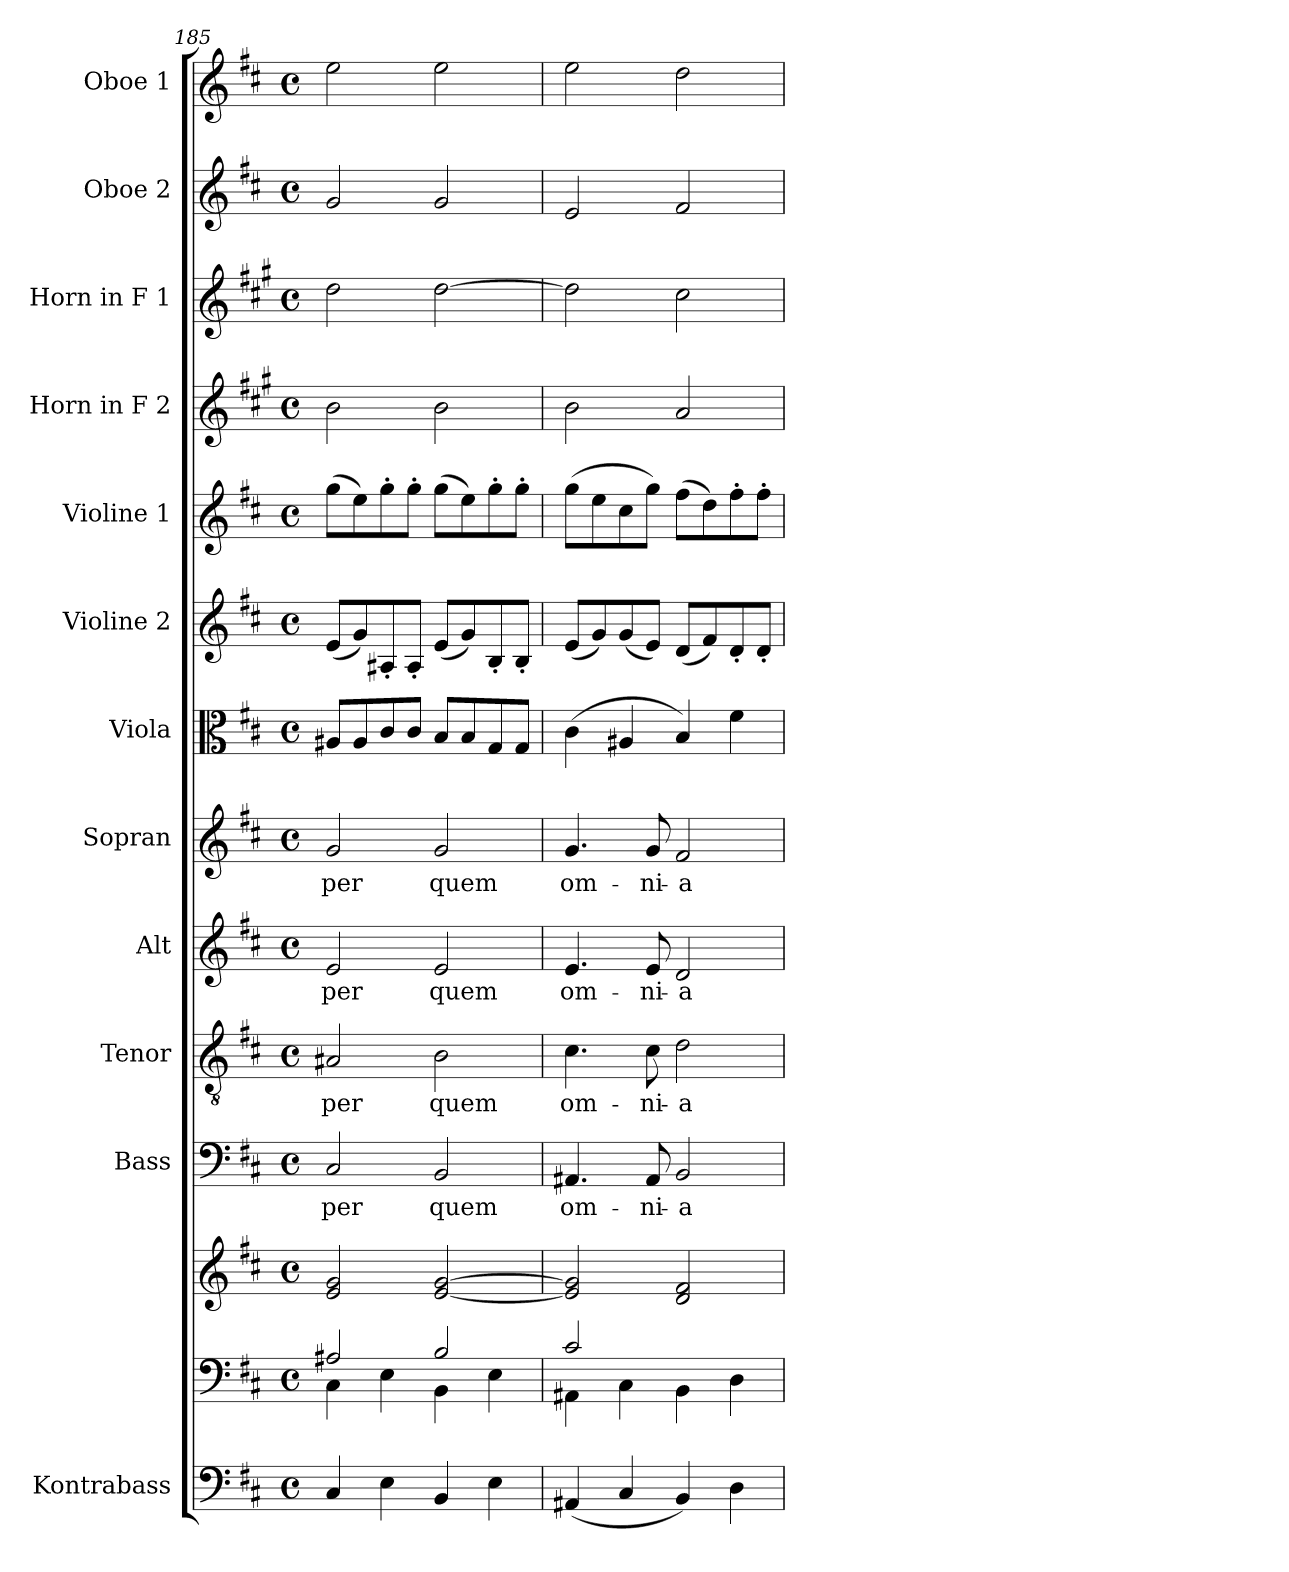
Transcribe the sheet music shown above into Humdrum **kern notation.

**kern	**kern	**kern	**kern	**text	**kern	**text	**kern	**text	**kern	**text	**kern	**kern	**kern	**kern	**kern	**kern	**kern
*part13	*part12	*part12	*part11	*part11	*part10	*part10	*part9	*part9	*part8	*part8	*part7	*part6	*part5	*part4	*part3	*part2	*part1
*staff14	*staff13	*staff12	*staff11	*staff11	*staff10	*staff10	*staff9	*staff9	*staff8	*staff8	*staff7	*staff6	*staff5	*staff4	*staff3	*staff2	*staff1
*I"Kontrabass	*	*	*I"Bass	*	*I"Tenor	*	*I"Alt	*	*I"Sopran	*	*I"Viola	*I"Violine 2	*I"Violine 1	*I"Horn in F 2	*I"Horn in F 1	*I"Oboe 2	*I"Oboe 1
*I'Kb.	*	*	*I'B.	*	*I'T.	*	*I'A.	*	*I'S.	*	*I'Vla.	*I'Vl. 2	*I'Vl. 1	*	*	*I'Ob. 2	*I'Ob. 1
*clefF4	*clefF4	*clefG2	*clefF4	*	*clefGv2	*	*clefG2	*	*clefG2	*	*clefC3	*clefG2	*clefG2	*clefG2	*clefG2	*clefG2	*clefG2
*ITrd7c12	*	*	*	*	*	*	*	*	*	*	*	*	*	*ITrd4c7	*ITrd4c7	*	*
*k[f#c#]	*k[f#c#]	*k[f#c#]	*k[f#c#]	*	*k[f#c#]	*	*k[f#c#]	*	*k[f#c#]	*	*k[f#c#]	*k[f#c#]	*k[f#c#]	*k[f#c#]	*k[f#c#]	*k[f#c#]	*k[f#c#]
*D:	*D:	*D:	*D:	*	*D:	*	*D:	*	*D:	*	*D:	*D:	*D:	*D:	*D:	*D:	*D:
*M4/4	*M4/4	*M4/4	*M4/4	*	*M4/4	*	*M4/4	*	*M4/4	*	*M4/4	*M4/4	*M4/4	*M4/4	*M4/4	*M4/4	*M4/4
*met(c)	*met(c)	*met(c)	*met(c)	*	*met(c)	*	*met(c)	*	*met(c)	*	*met(c)	*met(c)	*met(c)	*met(c)	*met(c)	*met(c)	*met(c)
=185	=185	=185	=185	=185	=185	=185	=185	=185	=185	=185	=185	=185	=185	=185	=185	=185	=185
*	*^	*	*	*	*	*	*	*	*	*	*	*	*	*	*	*	*
!	!	!	!	!	!LO:LY:b	!	!LO:LY:b	!	!LO:LY:b	!	!LO:LY:b	!	!	!	!	!	!	!
4CC#/	2A#X/	4C#\	2e/ 2g/	2C#/	per	2A#X/	per	2e/	per	2g/	per	8A#X/L	(<8e/L	(>8gg\L	2e\	2g\	2g/	2ee\
.	.	.	.	.	.	.	.	.	.	.	.	8A#/	8g/)	8ee\)	.	.	.	.
4EE\	.	4E\	.	.	.	.	.	.	.	.	.	8c#/	8A#X'</	8gg'>\	.	.	.	.
.	.	.	.	.	.	.	.	.	.	.	.	8c#/J	8A#'</J	8gg'>\J	.	.	.	.
!	!	!	!	!	!LO:LY:b	!	!LO:LY:b	!	!LO:LY:b	!	!LO:LY:b	!	!	!	!	!	!	!
4BBB/	2B/	4BB\	[2e/ [2g/	2BB/	quem	2B\	quem	2e/	quem	2g/	quem	8B/L	(<8e/L	(>8gg\L	2e\	[2g\	2g/	2ee\
.	.	.	.	.	.	.	.	.	.	.	.	8B/	8g/)	8ee\)	.	.	.	.
4EE\	.	4E\	.	.	.	.	.	.	.	.	.	8G/	8B'</	8gg'>\	.	.	.	.
.	.	.	.	.	.	.	.	.	.	.	.	8G/J	8B'</J	8gg'>\J	.	.	.	.
=186	=186	=186	=186	=186	=186	=186	=186	=186	=186	=186	=186	=186	=186	=186	=186	=186	=186	=186
!	!	!	!	!	!LO:LY:b	!	!LO:LY:b	!	!LO:LY:b	!	!LO:LY:b	!	!	!	!	!	!	!
(<4AAA#X/	2c#/	4AA#X\	2e/] 2g/]	4.AA#X/	om-	4.c#\	om-	4.e/	om-	4.g/	om-	(>4c#\	(<8e/L	(>8gg\L	2e\	2g\]	2e/	2ee\
.	.	.	.	.	.	.	.	.	.	.	.	.	8g/)	8ee\	.	.	.	.
4CC#/	.	4C#\	.	.	.	.	.	.	.	.	.	4A#X/	(<8g/	8cc#\	.	.	.	.
!	!	!	!	!	!LO:LY:b	!	!LO:LY:b	!	!LO:LY:b	!	!LO:LY:b	!	!	!	!	!	!	!
.	.	.	.	8AA#/	-ni-	8c#\	-ni-	8e/	-ni-	8g/	-ni-	.	8e/J)	8gg\J)	.	.	.	.
!	!	!	!	!	!LO:LY:b	!	!LO:LY:b	!	!LO:LY:b	!	!LO:LY:b	!	!	!	!	!	!	!
4BBB/)	2ryy	4BB\	2d/ 2f#/	2BB/	-a	2d\	-a	2d/	-a	2f#/	-a	4B/)	(<8d/L	(>8ff#\L	2d/	2f#\	2f#/	2dd\
.	.	.	.	.	.	.	.	.	.	.	.	.	8f#/)	8dd\)	.	.	.	.
4DD\	.	4D\	.	.	.	.	.	.	.	.	.	4f#\	8d'</	8ff#'>\	.	.	.	.
.	.	.	.	.	.	.	.	.	.	.	.	.	8d'</J	8ff#'>\J	.	.	.	.
*	*v	*v	*	*	*	*	*	*	*	*	*	*	*	*	*	*	*	*
=	=	=	=	=	=	=	=	=	=	=	=	=	=	=	=	=	=
*-	*-	*-	*-	*-	*-	*-	*-	*-	*-	*-	*-	*-	*-	*-	*-	*-	*-
